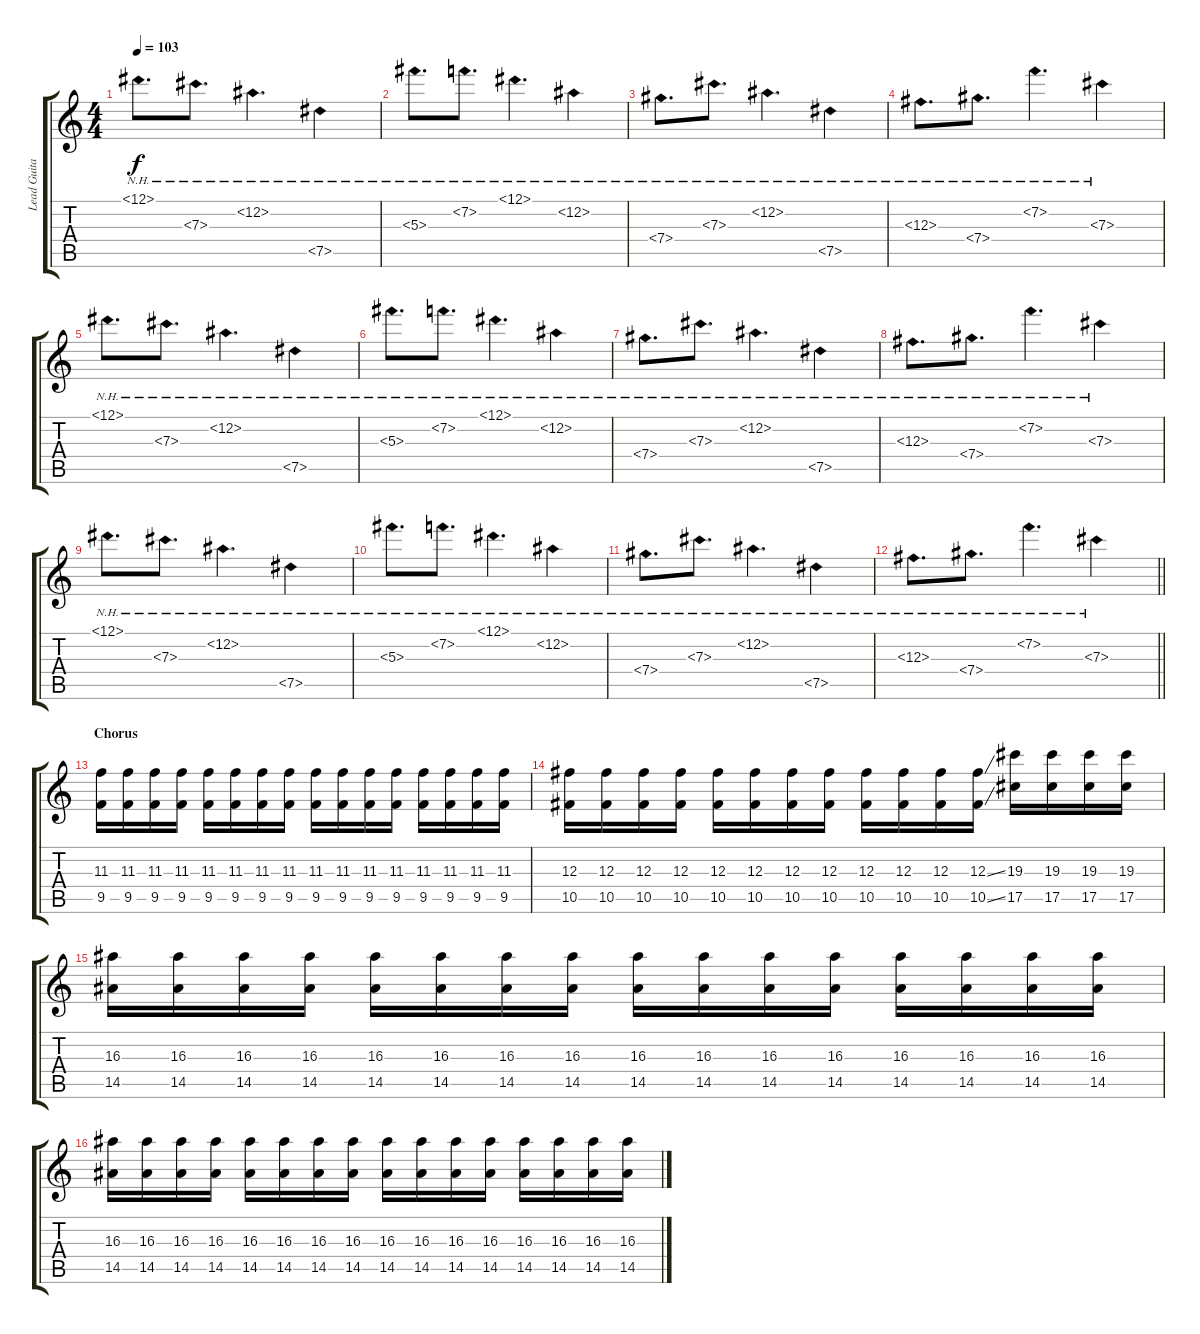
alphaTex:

\track ("Lead Guitar - Brad Delson" "Lead Guita") {instrument electricguitarjazz}
\staff {score tabs}
\tuning (Eb4 Bb3 Gb3 Db3 Ab2 Db2) {hide}
\ts (4 4)
\tempo 103
\clef g2
\ks c
12.1{nh}.8{d dy f} 7.3{nh}.8{d} 12.2{nh}.4{d} 7.5{nh}.4 |
5.3{nh}.8{d} 7.2{nh}.8{d} 12.1{nh}.4{d} 12.2{nh}.4 |
7.4{nh}.8{d} 7.3{nh}.8{d} 12.2{nh}.4{d} 7.5{nh}.4 |
12.3{nh}.8{d} 7.4{nh}.8{d} 7.2{nh}.4{d} 7.3{nh}.4 |
12.1{nh}.8{d} 7.3{nh}.8{d} 12.2{nh}.4{d} 7.5{nh}.4 |
5.3{nh}.8{d} 7.2{nh}.8{d} 12.1{nh}.4{d} 12.2{nh}.4 |
7.4{nh}.8{d} 7.3{nh}.8{d} 12.2{nh}.4{d} 7.5{nh}.4 |
12.3{nh}.8{d} 7.4{nh}.8{d} 7.2{nh}.4{d} 7.3{nh}.4 |
12.1{nh}.8{d} 7.3{nh}.8{d} 12.2{nh}.4{d} 7.5{nh}.4 |
5.3{nh}.8{d} 7.2{nh}.8{d} 12.1{nh}.4{d} 12.2{nh}.4 |
7.4{nh}.8{d} 7.3{nh}.8{d} 12.2{nh}.4{d} 7.5{nh}.4 |
\barLineRight lightlight
12.3{nh}.8{d} 7.4{nh}.8{d} 7.2{nh}.4{d} 7.3{nh}.4 |
\section ("" "Chorus")
(11.3 9.5).16{instrument distortionguitar} (11.3 9.5).16 (11.3 9.5).16 (11.3 9.5).16 (11.3 9.5).16 (11.3 9.5).16 (11.3 9.5).16 (11.3 9.5).16 (11.3 9.5).16 (11.3 9.5).16 (11.3 9.5).16 (11.3 9.5).16 (11.3 9.5).16 (11.3 9.5).16 (11.3 9.5).16 (11.3 9.5).16 |
(12.3 10.5).16 (12.3 10.5).16 (12.3 10.5).16 (12.3 10.5).16 (12.3 10.5).16 (12.3 10.5).16 (12.3 10.5).16 (12.3 10.5).16 (12.3 10.5).16 (12.3 10.5).16 (12.3 10.5).16 (12.3{ss} 10.5{ss}).16 (19.3 17.5).16 (19.3 17.5).16 (19.3 17.5).16 (19.3 17.5).16 |
(16.3 14.5).16 (16.3 14.5).16 (16.3 14.5).16 (16.3 14.5).16 (16.3 14.5).16 (16.3 14.5).16 (16.3 14.5).16 (16.3 14.5).16 (16.3 14.5).16 (16.3 14.5).16 (16.3 14.5).16 (16.3 14.5).16 (16.3 14.5).16 (16.3 14.5).16 (16.3 14.5).16 (16.3 14.5).16 |
(16.3 14.5).16 (16.3 14.5).16 (16.3 14.5).16 (16.3 14.5).16 (16.3 14.5).16 (16.3 14.5).16 (16.3 14.5).16 (16.3 14.5).16 (16.3 14.5).16 (16.3 14.5).16 (16.3 14.5).16 (16.3 14.5).16 (16.3 14.5).16 (16.3 14.5).16 (16.3 14.5).16 (16.3 14.5).16
